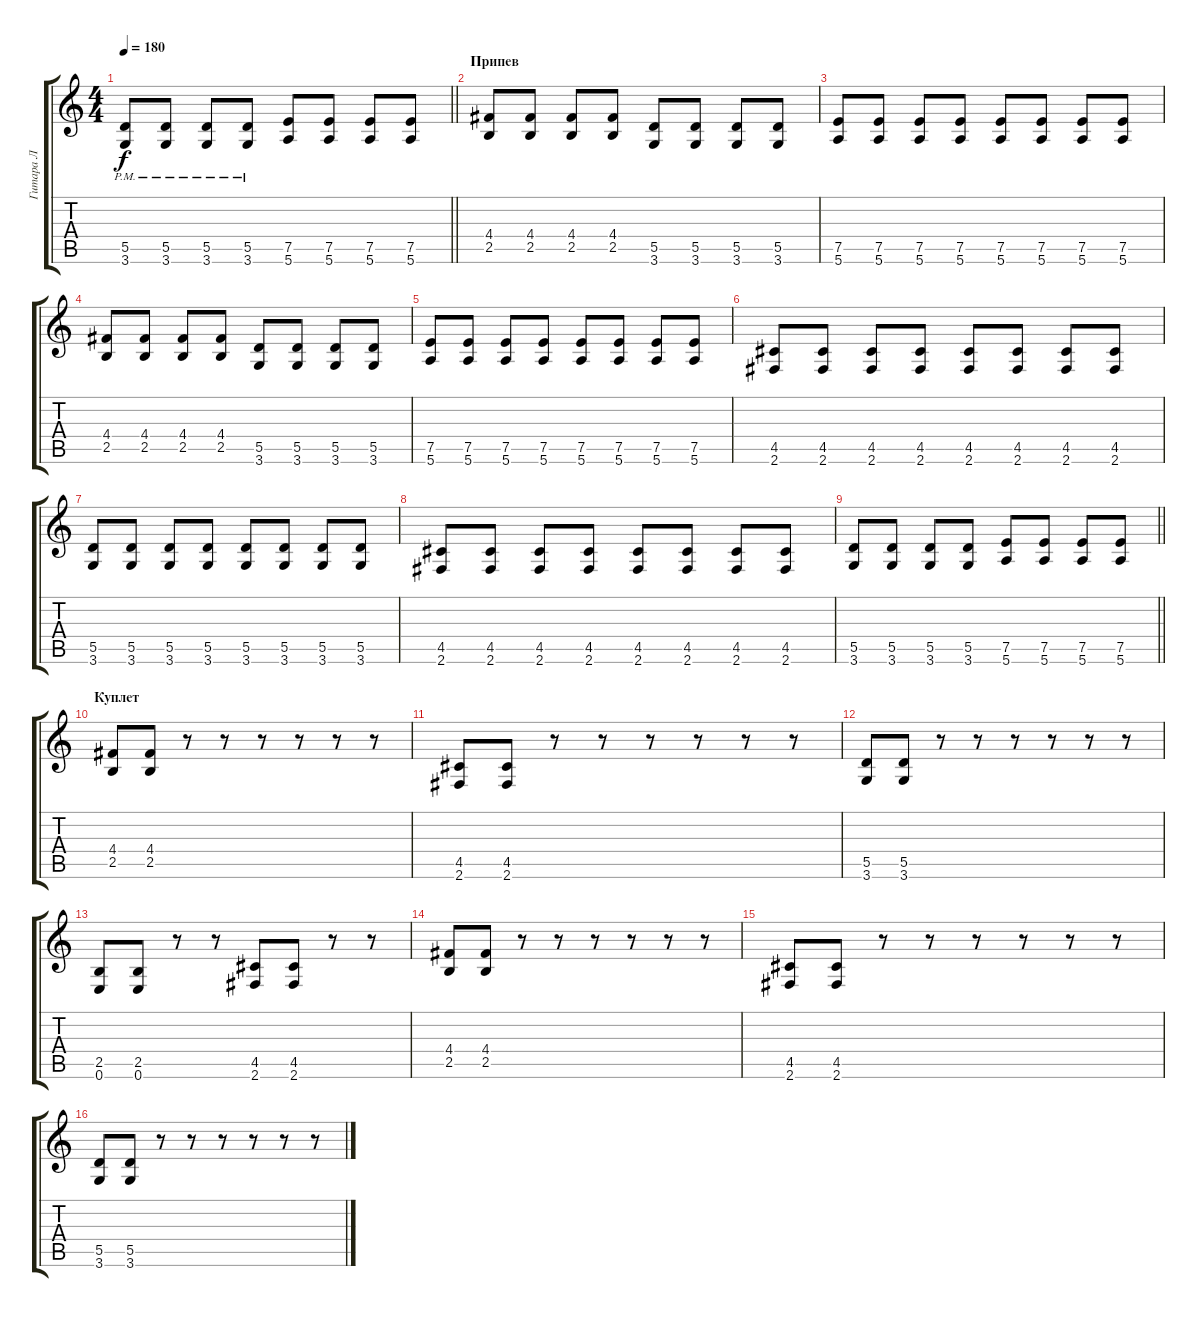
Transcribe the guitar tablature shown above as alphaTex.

\track ("Гитара Л" "Гитара Л") {instrument distortionguitar}
\staff {score tabs}
\tuning (E4 B3 G3 D3 A2 E2) {hide}
\ts (4 4)
\tempo 180
\clef g2
\barLineRight lightlight
\ks c
(5.5{pm} 3.6{pm}).8{dy f} (5.5{pm} 3.6{pm}).8 (5.5{pm} 3.6{pm}).8 (5.5{pm} 3.6{pm}).8 (7.5 5.6).8 (7.5 5.6).8 (7.5 5.6).8 (7.5 5.6).8 |
\section ("" "Припев")
(4.4 2.5).8 (4.4 2.5).8 (4.4 2.5).8 (4.4 2.5).8 (5.5 3.6).8 (5.5 3.6).8 (5.5 3.6).8 (5.5 3.6).8 |
(7.5 5.6).8 (7.5 5.6).8 (7.5 5.6).8 (7.5 5.6).8 (7.5 5.6).8 (7.5 5.6).8 (7.5 5.6).8 (7.5 5.6).8 |
(4.4 2.5).8 (4.4 2.5).8 (4.4 2.5).8 (4.4 2.5).8 (5.5 3.6).8 (5.5 3.6).8 (5.5 3.6).8 (5.5 3.6).8 |
(7.5 5.6).8 (7.5 5.6).8 (7.5 5.6).8 (7.5 5.6).8 (7.5 5.6).8 (7.5 5.6).8 (7.5 5.6).8 (7.5 5.6).8 |
(4.5 2.6).8 (4.5 2.6).8 (4.5 2.6).8 (4.5 2.6).8 (4.5 2.6).8 (4.5 2.6).8 (4.5 2.6).8 (4.5 2.6).8 |
(5.5 3.6).8 (5.5 3.6).8 (5.5 3.6).8 (5.5 3.6).8 (5.5 3.6).8 (5.5 3.6).8 (5.5 3.6).8 (5.5 3.6).8 |
(4.5 2.6).8 (4.5 2.6).8 (4.5 2.6).8 (4.5 2.6).8 (4.5 2.6).8 (4.5 2.6).8 (4.5 2.6).8 (4.5 2.6).8 |
\barLineRight lightlight
(5.5 3.6).8 (5.5 3.6).8 (5.5 3.6).8 (5.5 3.6).8 (7.5 5.6).8 (7.5 5.6).8 (7.5 5.6).8 (7.5 5.6).8 |
\section ("" "Куплет")
(4.4 2.5).8 (4.4 2.5).8 r.8 r.8 r.8 r.8 r.8 r.8 |
(4.5 2.6).8 (4.5 2.6).8 r.8 r.8 r.8 r.8 r.8 r.8 |
(5.5 3.6).8 (5.5 3.6).8 r.8 r.8 r.8 r.8 r.8 r.8 |
(2.5 0.6).8 (2.5 0.6).8 r.8 r.8 (4.5 2.6).8 (4.5 2.6).8 r.8 r.8 |
(4.4 2.5).8 (4.4 2.5).8 r.8 r.8 r.8 r.8 r.8 r.8 |
(4.5 2.6).8 (4.5 2.6).8 r.8 r.8 r.8 r.8 r.8 r.8 |
(5.5 3.6).8 (5.5 3.6).8 r.8 r.8 r.8 r.8 r.8 r.8
